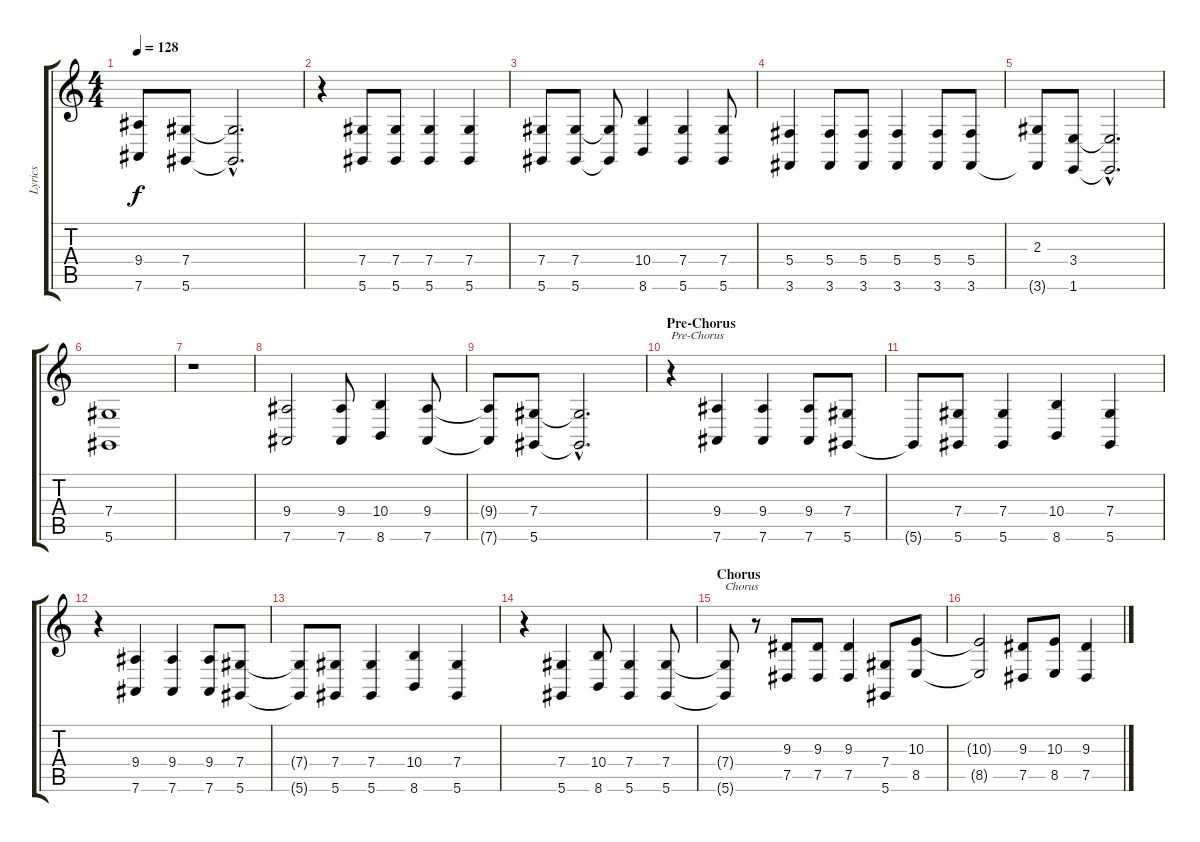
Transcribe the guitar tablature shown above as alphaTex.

\track ("Lyrics" "Lyrics") {instrument lead6voice}
\staff {score tabs}
\tuning (Eb4 Bb3 Gb3 Db3 Ab2 Eb2) {hide}
\ts (4 4)
\tempo 128
\clef g2
\ks c
(9.4{t} 7.6{t}).8{dy f} (7.4 5.6).8 (7.4{hac t} 5.6{hac t}).2{d} |
r.4 (7.4 5.6).8 (7.4 5.6).8 (7.4 5.6).4 (7.4 5.6).4 |
(7.4 5.6).8 (7.4 5.6).8 (7.4{t} 5.6{t}).8 (10.4 8.6).4 (7.4 5.6).4 (7.4 5.6).8 |
(5.4 3.6).4 (5.4 3.6).8 (5.4 3.6).8 (5.4 3.6).4 (5.4 3.6).8 (5.4 3.6).8 |
(2.3 3.6{t}).8 (3.4 1.6).8 (3.4{hac t} 1.6{hac t}).2{d} |
(7.4 5.6).1 |
r.1 |
(9.4 7.6).2 (9.4 7.6).8 (10.4 8.6).4 (9.4 7.6).8 |
(9.4{t} 7.6{t}).8 (7.4 5.6).8 (7.4{hac t} 5.6{hac t}).2{d} |
\section ("" "Pre-Chorus")
r.4{txt "Pre-Chorus"} (9.4 7.6).4 (9.4 7.6).4 (9.4 7.6).8 (7.4 5.6).8 |
5.6{t}.8 (7.4 5.6).8 (7.4 5.6).4 (10.4 8.6).4 (7.4 5.6).4 |
r.4 (9.4 7.6).4 (9.4 7.6).4 (9.4 7.6).8 (7.4 5.6).8 |
(7.4{t} 5.6{t}).8 (7.4 5.6).8 (7.4 5.6).4 (10.4 8.6).4 (7.4 5.6).4 |
r.4 (7.4 5.6).4 (10.4 8.6).8 (7.4 5.6).4 (7.4 5.6).8 |
\section ("" "Chorus")
(7.4{t} 5.6{t}).8{txt "Chorus"} r.8 (9.3 7.5).8 (9.3 7.5).8 (9.3 7.5).4 (7.4 5.6).8 (10.3 8.5).8 |
(10.3{t} 8.5{t}).2 (9.3 7.5).8 (10.3 8.5).8 (9.3 7.5).4
